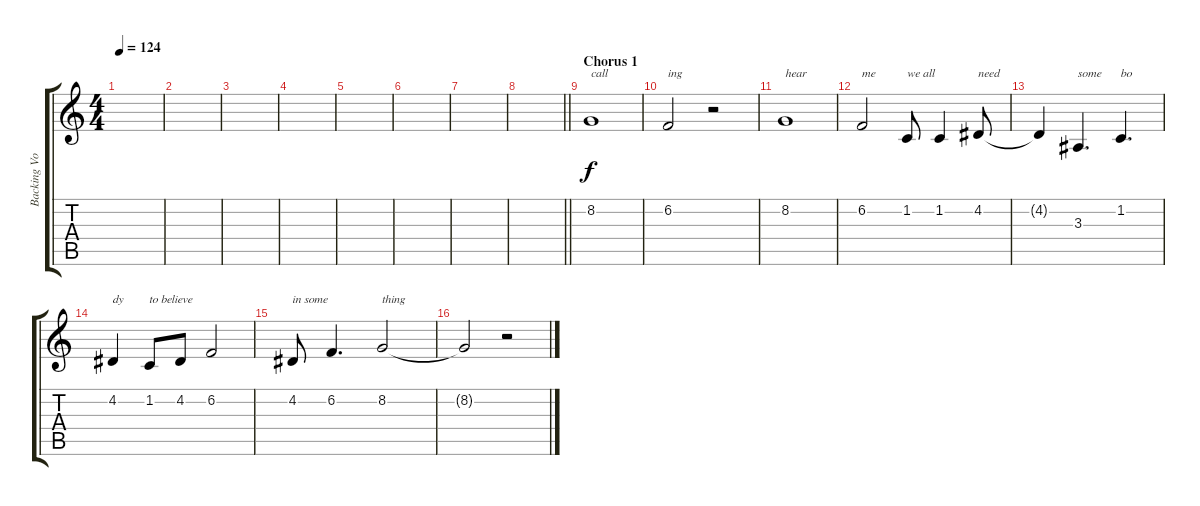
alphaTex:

\track ("Backing Vocals" "Backing Vo") {instrument choiraahs}
\staff {score tabs}
\tuning (E4 B3 G3 D3 A2 E2) {hide}
\ts (4 4)
\tempo 124
\clef g2
\ks c
|
|
|
|
|
|
|
\barLineRight lightlight
|
\section ("" "Chorus 1")
8.2.1{txt "call"} |
6.2.2{txt "ing"} r.2 |
8.2.1{txt "hear"} |
6.2.2{txt "me"} 1.2.8{txt "we all"} 1.2.4 4.2.8{txt "need"} |
4.2{t}.4 3.3.4{d txt "some"} 1.2.4{d txt "bo"} |
4.2.4{txt "dy"} 1.2.8{txt "to believe"} 4.2.8 6.2.2 |
4.2.8{txt "in some"} 6.2.4{d} 8.2.2{txt "thing"} |
8.2{t}.2 r.2
